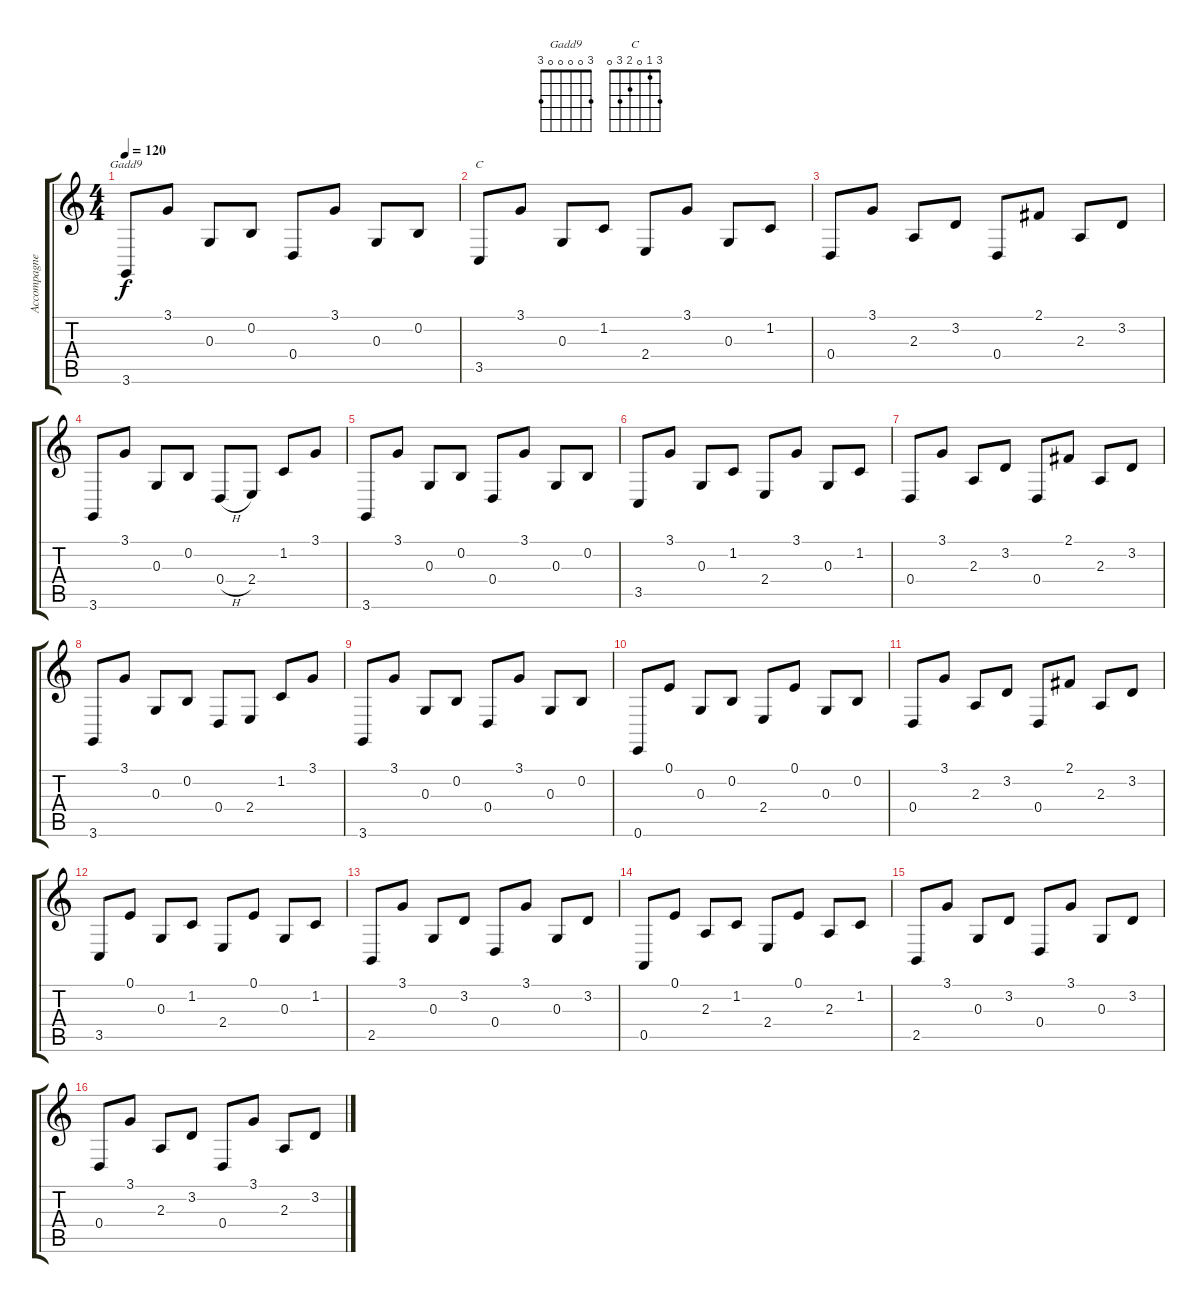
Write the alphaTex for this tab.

\track ("Accompagnement" "Accompagne") {instrument acousticgrandpiano}
\staff {score tabs}
\tuning (E4 B3 G3 D3 A2 E2) {hide}
\chord ("Gadd9" 3 0 0 0 0 3)
\chord ("C" 3 1 0 2 3 0)
\ts (4 4)
\tempo 120
\clef g2
\ks c
3.6.8{ch "Gadd9" dy f} 3.1.8 0.3.8 0.2.8 0.4.8 3.1.8 0.3.8 0.2.8 |
3.5.8{ch "C"} 3.1.8 0.3.8 1.2.8 2.4.8 3.1.8 0.3.8 1.2.8 |
0.4.8 3.1.8 2.3.8 3.2.8 0.4.8 2.1.8 2.3.8 3.2.8 |
3.6.8 3.1.8 0.3.8 0.2.8 0.4{h}.8 2.4.8 1.2.8 3.1.8 |
3.6.8 3.1.8 0.3.8 0.2.8 0.4.8 3.1.8 0.3.8 0.2.8 |
3.5.8 3.1.8 0.3.8 1.2.8 2.4.8 3.1.8 0.3.8 1.2.8 |
0.4.8 3.1.8 2.3.8 3.2.8 0.4.8 2.1.8 2.3.8 3.2.8 |
3.6.8 3.1.8 0.3.8 0.2.8 0.4.8 2.4.8 1.2.8 3.1.8 |
3.6.8 3.1.8 0.3.8 0.2.8 0.4.8 3.1.8 0.3.8 0.2.8 |
0.6.8 0.1.8 0.3.8 0.2.8 2.4.8 0.1.8 0.3.8 0.2.8 |
0.4.8 3.1.8 2.3.8 3.2.8 0.4.8 2.1.8 2.3.8 3.2.8 |
3.5.8 0.1.8 0.3.8 1.2.8 2.4.8 0.1.8 0.3.8 1.2.8 |
2.5.8 3.1.8 0.3.8 3.2.8 0.4.8 3.1.8 0.3.8 3.2.8 |
0.5.8 0.1.8 2.3.8 1.2.8 2.4.8 0.1.8 2.3.8 1.2.8 |
2.5.8 3.1.8 0.3.8 3.2.8 0.4.8 3.1.8 0.3.8 3.2.8 |
0.4.8 3.1.8 2.3.8 3.2.8 0.4.8 3.1.8 2.3.8 3.2.8
